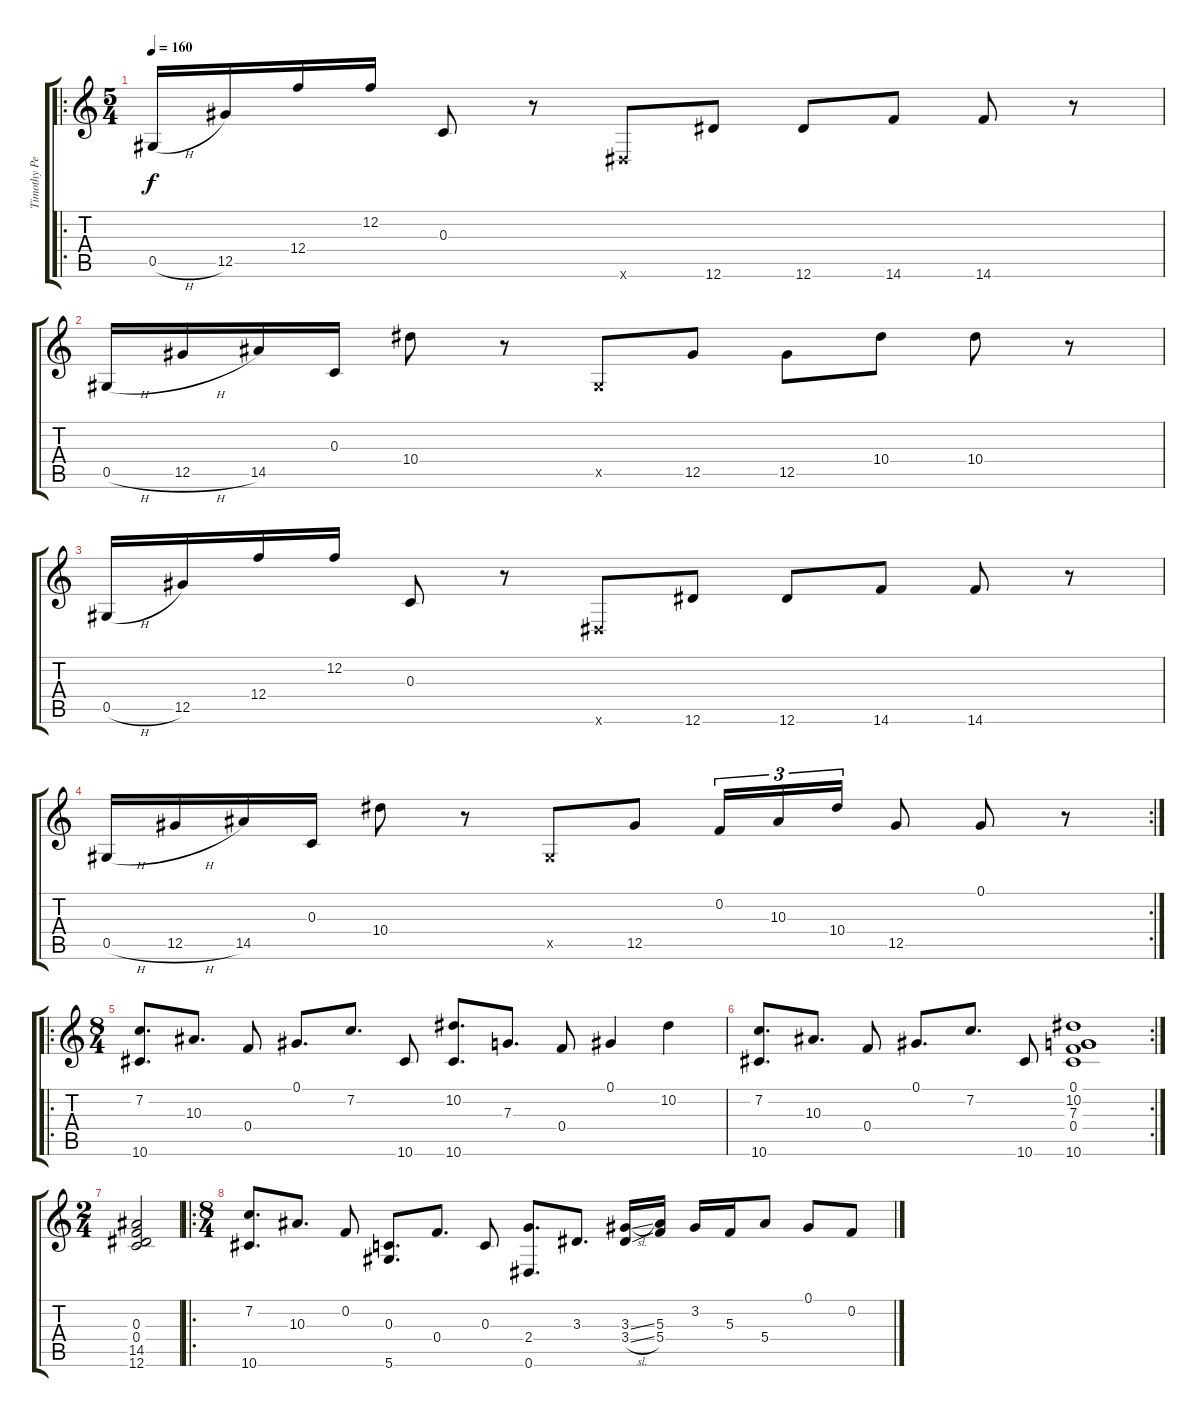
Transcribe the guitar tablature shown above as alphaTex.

\track ("Timothy Peter Collis" "Timothy Pe") {instrument electricguitarclean}
\staff {score tabs}
\tuning (Ab3 F3 C3 F3 Ab2 Eb2) {hide}
\ro
\ts (5 4)
\tempo 160
\clef g2
\ks c
0.5{h}.16{dy f} 12.5.16 12.4.16 12.2.16 0.3.8 r.8 0.6{x}.8 12.6.8 12.6.8 14.6.8 14.6.8 r.8 |
0.5{h}.16 12.5{h}.16 14.5.16 0.3.16 10.4.8 r.8 0.5{x}.8 12.5.8 12.5.8 10.4.8 10.4.8 r.8 |
0.5{h}.16 12.5.16 12.4.16 12.2.16 0.3.8 r.8 0.6{x}.8 12.6.8 12.6.8 14.6.8 14.6.8 r.8 |
\rc 2
0.5{h}.16 12.5{h}.16 14.5.16 0.3.16 10.4.8 r.8 0.5{x}.8 12.5.8 0.2.16{tu (3 2)} 10.3.16{tu (3 2)} 10.4.16{tu (3 2)} 12.5.8 0.1.8 r.8 |
\ro
\ts (8 4)
(7.2 10.6).8{d} 10.3.8{d} 0.4.8 0.1.8{d} 7.2.8{d} 10.6.8 (10.2 10.6).8{d} 7.3.8{d} 0.4.8 0.1.4 10.2.4 |
\rc 2
(7.2 10.6).8{d} 10.3.8{d} 0.4.8 0.1.8{d} 7.2.8{d} 10.6.8 (0.1 10.2 7.3 0.4 10.6).1 |
\ts (2 4)
(0.3 0.4 14.5 12.6).2 |
\ro
\ts (8 4)
(7.2 10.6).8{d} 10.3.8{d} 0.2.8 (0.3 5.6).8{d} 0.4.8{d} 0.3.8 (2.4 0.6).8{d} 3.3.8{d} (3.3{sl} 3.4{sl}).16 (5.3 5.4).16 3.2.16 5.3.16 5.4.8 0.1.8 0.2.8
